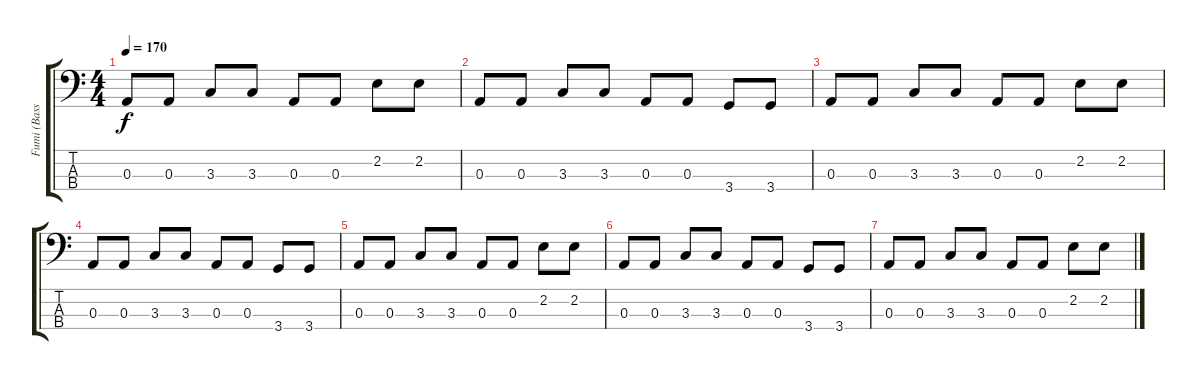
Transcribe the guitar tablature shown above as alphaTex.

\track ("Fumi (Bass)" "Fumi (Bass") {instrument fretlessbass}
\staff {score tabs}
\tuning (G2 D2 A1 E1) {hide}
\ts (4 4)
\tempo 170
\clef f4
\ks c
0.3.8{dy f} 0.3.8 3.3.8 3.3.8 0.3.8 0.3.8 2.2.8 2.2.8 |
0.3.8 0.3.8 3.3.8 3.3.8 0.3.8 0.3.8 3.4.8 3.4.8 |
0.3.8 0.3.8 3.3.8 3.3.8 0.3.8 0.3.8 2.2.8 2.2.8 |
0.3.8 0.3.8 3.3.8 3.3.8 0.3.8 0.3.8 3.4.8 3.4.8 |
0.3.8 0.3.8 3.3.8 3.3.8 0.3.8 0.3.8 2.2.8 2.2.8 |
0.3.8 0.3.8 3.3.8 3.3.8 0.3.8 0.3.8 3.4.8 3.4.8 |
0.3.8 0.3.8 3.3.8 3.3.8 0.3.8 0.3.8 2.2.8 2.2.8
